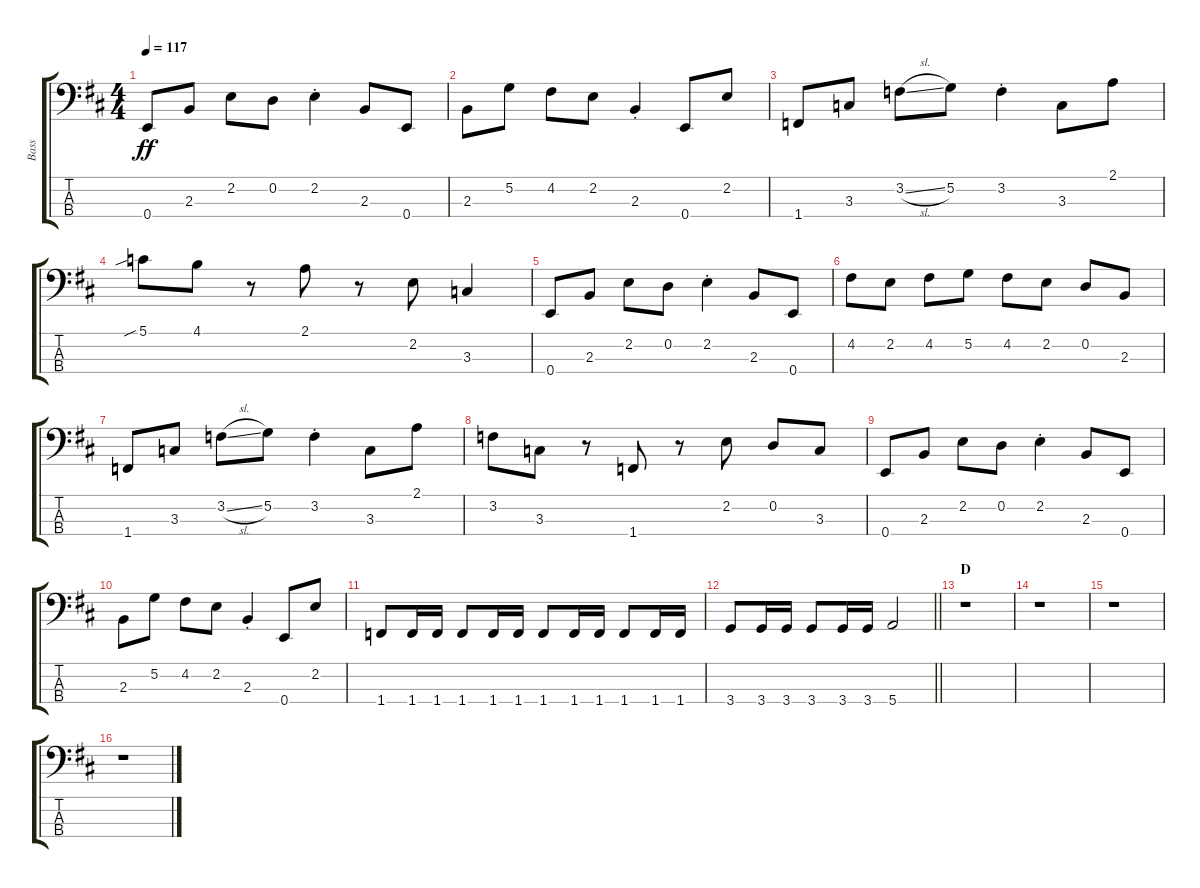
\track ("Bass" "Bass") {instrument electricbasspick}
\staff {score tabs}
\tuning (G2 D2 A1 E1) {hide}
\ts (4 4)
\tempo 117
\clef f4
\ks d
0.4.8{dy ff} 2.3.8 2.2.8 0.2.8 2.2{st}.4 2.3.8 0.4.8 |
2.3.8 5.2.8 4.2.8 2.2.8 2.3{st}.4 0.4.8 2.2.8 |
1.4.8 3.3.8 3.2{sl}.8 5.2.8 3.2{st}.4 3.3.8 2.1.8 |
5.1{sib}.8 4.1.8 r.8 2.1.8 r.8 2.2.8 3.3.4 |
0.4.8 2.3.8 2.2.8 0.2.8 2.2{st}.4 2.3.8 0.4.8 |
4.2.8 2.2.8 4.2.8 5.2.8 4.2.8 2.2.8 0.2.8 2.3.8 |
1.4.8 3.3.8 3.2{sl}.8 5.2.8 3.2{st}.4 3.3.8 2.1.8 |
3.2.8 3.3.8 r.8 1.4.8 r.8 2.2.8 0.2.8 3.3.8 |
0.4.8 2.3.8 2.2.8 0.2.8 2.2{st}.4 2.3.8 0.4.8 |
2.3.8 5.2.8 4.2.8 2.2.8 2.3{st}.4 0.4.8 2.2.8 |
1.4.8 1.4.16 1.4.16 1.4.8 1.4.16 1.4.16 1.4.8 1.4.16 1.4.16 1.4.8 1.4.16 1.4.16 |
\barLineRight lightlight
3.4.8 3.4.16 3.4.16 3.4.8 3.4.16 3.4.16 5.4.2 |
\section ("" "D")
r.1 |
r.1 |
r.1 |
r.1
